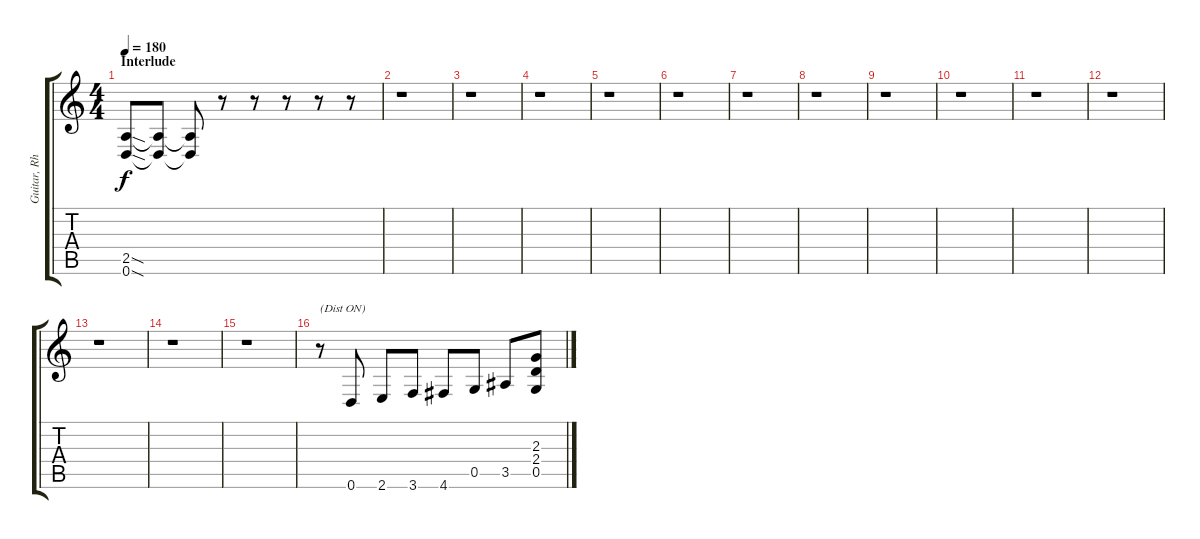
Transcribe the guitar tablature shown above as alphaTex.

\track ("Guitar, Rhythm Std-D" "Guitar, Rh") {instrument overdrivenguitar}
\staff {score tabs}
\tuning (D4 A3 F3 C3 G2 D2) {hide}
\ts (4 4)
\section ("" "Interlude")
\tempo 180
\clef g2
\ks c
(2.5{sod t} 0.6{sod t}).8{dy f} (2.5{t} 0.6{t}).8 (2.5{t} 0.6{t}).8 r.8 r.8 r.8 r.8 r.8 |
r.1 |
r.1 |
r.1 |
r.1 |
r.1 |
r.1 |
r.1 |
r.1 |
r.1 |
r.1 |
r.1 |
r.1 |
r.1 |
r.1 |
r.8{txt "(Dist ON)" instrument distortionguitar} 0.6.8 2.6.8 3.6.8 4.6.8 0.5.8 3.5.8 (2.3 2.4 0.5).8
